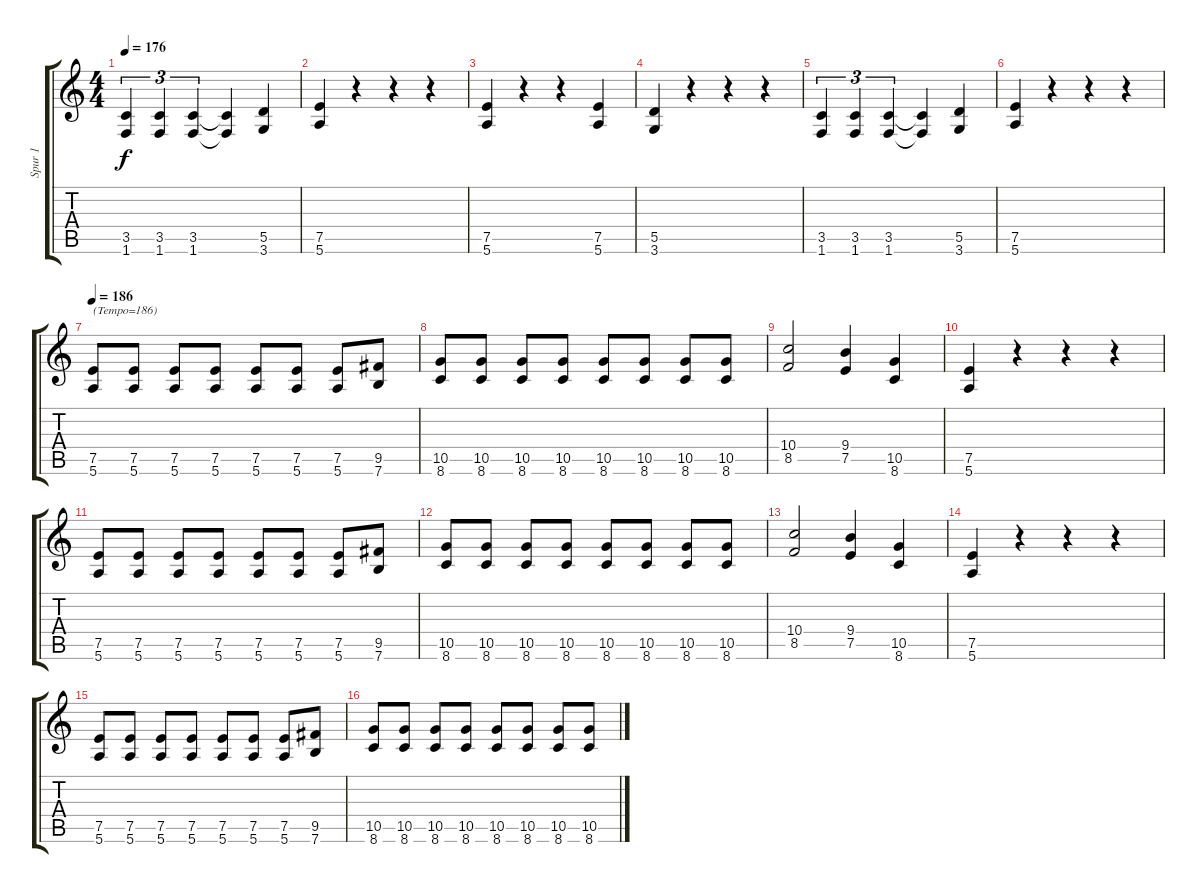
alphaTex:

\track ("Spur 1" "Spur 1") {instrument distortionguitar}
\staff {score tabs}
\tuning (E4 B3 G3 D3 A2 E2) {hide}
\ts (4 4)
\tempo 176
\clef g2
\ks c
(3.5 1.6).4{tu (3 2) dy f} (3.5 1.6).4{tu (3 2)} (3.5 1.6).4{tu (3 2)} (3.5{t} 1.6{t}).4 (5.5 3.6).4 |
(7.5 5.6).4 r.4 r.4 r.4 |
(7.5 5.6).4 r.4 r.4 (7.5 5.6).4 |
(5.5 3.6).4 r.4 r.4 r.4 |
(3.5 1.6).4{tu (3 2)} (3.5 1.6).4{tu (3 2)} (3.5 1.6).4{tu (3 2)} (3.5{t} 1.6{t}).4 (5.5 3.6).4 |
(7.5 5.6).4 r.4 r.4 r.4 |
\tempo 186
(7.5 5.6).8{txt "(Tempo=186)"} (7.5 5.6).8 (7.5 5.6).8 (7.5 5.6).8 (7.5 5.6).8 (7.5 5.6).8 (7.5 5.6).8 (9.5 7.6).8 |
(10.5 8.6).8 (10.5 8.6).8 (10.5 8.6).8 (10.5 8.6).8 (10.5 8.6).8 (10.5 8.6).8 (10.5 8.6).8 (10.5 8.6).8 |
(10.4 8.5).2 (9.4 7.5).4 (10.5 8.6).4 |
(7.5 5.6).4 r.4 r.4 r.4 |
(7.5 5.6).8 (7.5 5.6).8 (7.5 5.6).8 (7.5 5.6).8 (7.5 5.6).8 (7.5 5.6).8 (7.5 5.6).8 (9.5 7.6).8 |
(10.5 8.6).8 (10.5 8.6).8 (10.5 8.6).8 (10.5 8.6).8 (10.5 8.6).8 (10.5 8.6).8 (10.5 8.6).8 (10.5 8.6).8 |
(10.4 8.5).2 (9.4 7.5).4 (10.5 8.6).4 |
(7.5 5.6).4 r.4 r.4 r.4 |
(7.5 5.6).8 (7.5 5.6).8 (7.5 5.6).8 (7.5 5.6).8 (7.5 5.6).8 (7.5 5.6).8 (7.5 5.6).8 (9.5 7.6).8 |
(10.5 8.6).8 (10.5 8.6).8 (10.5 8.6).8 (10.5 8.6).8 (10.5 8.6).8 (10.5 8.6).8 (10.5 8.6).8 (10.5 8.6).8
